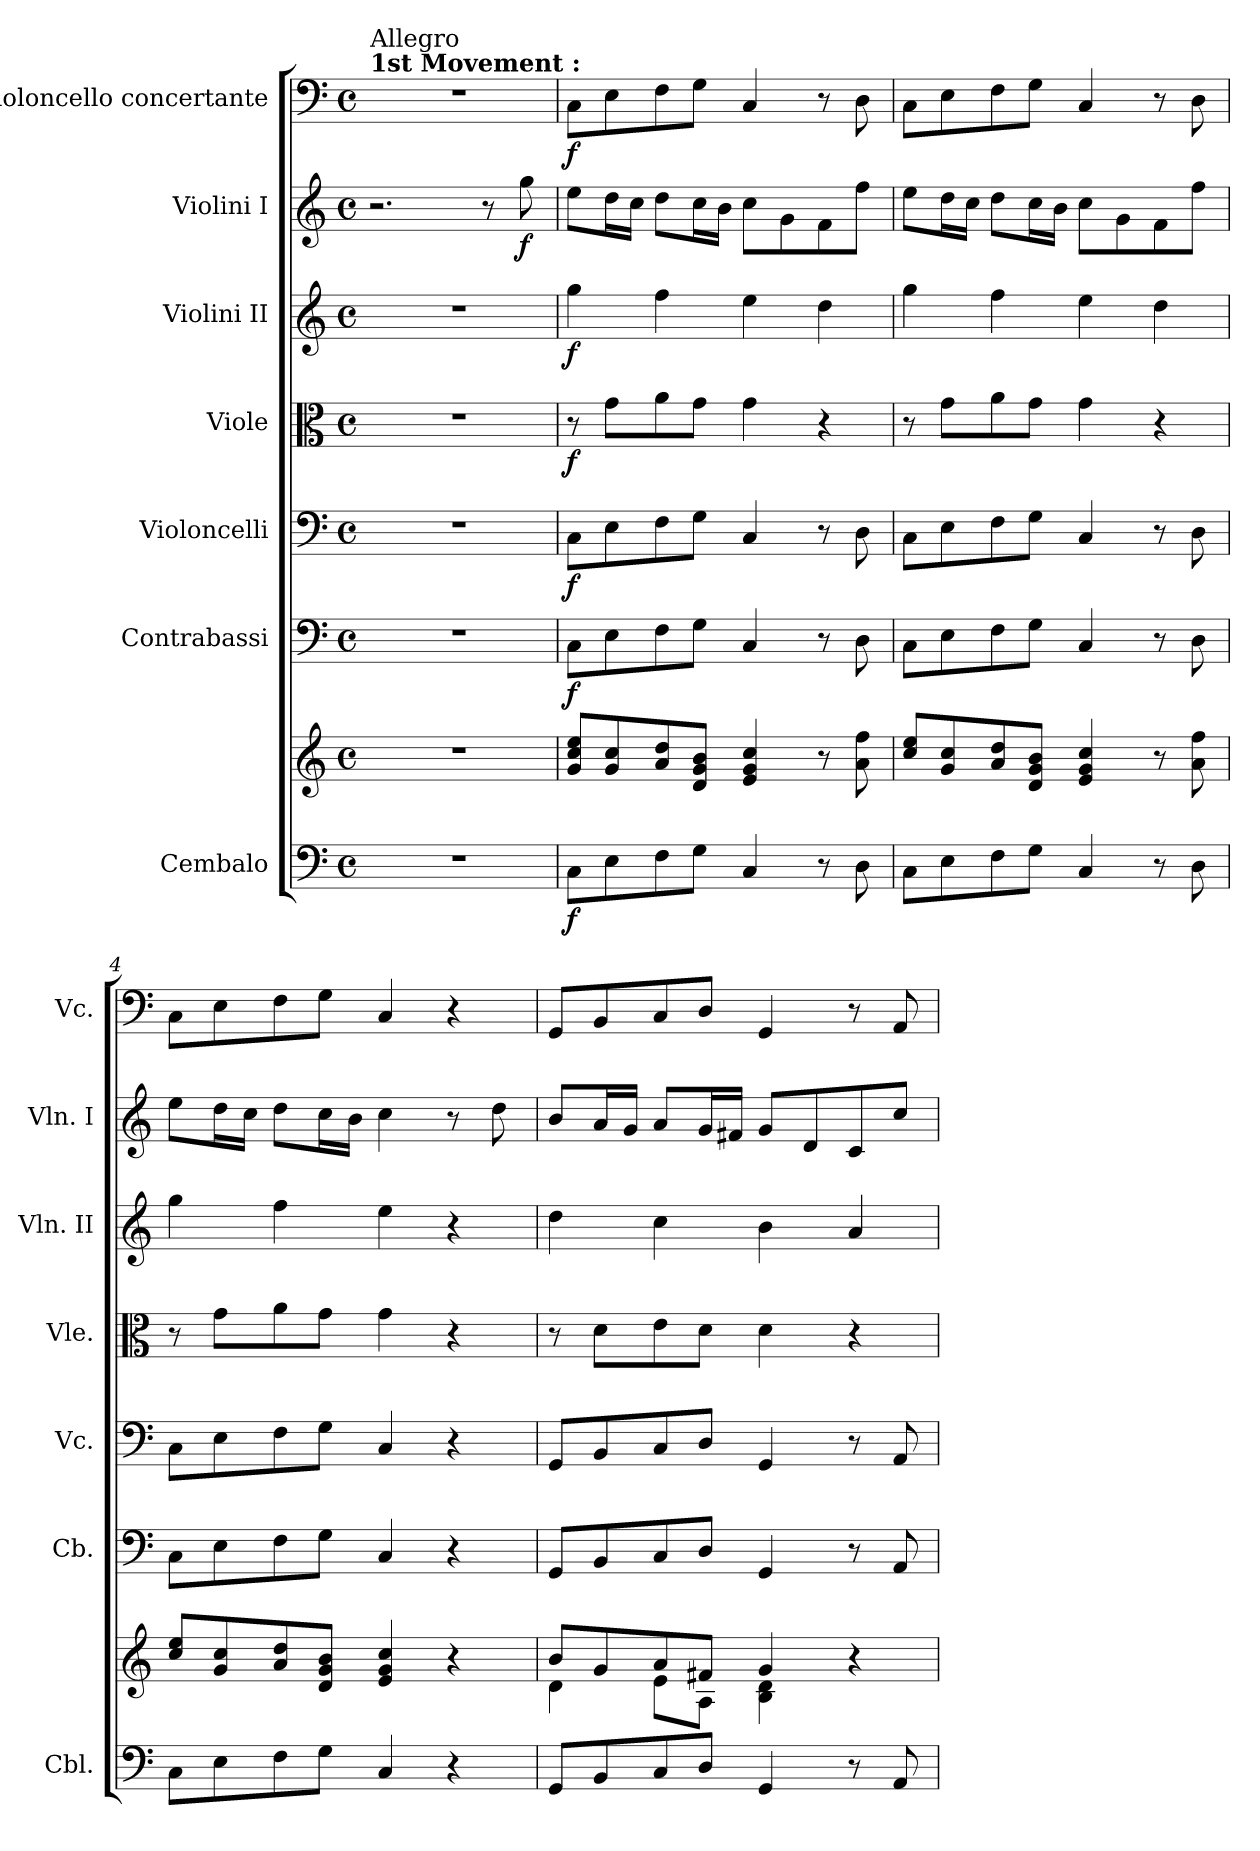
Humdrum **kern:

**kern	**kern	**dynam	**kern	**dynam	**kern	**dynam	**kern	**dynam	**kern	**dynam	**kern	**dynam	**kern	**dynam
*part7	*part7	*part7	*part6	*part6	*part5	*part5	*part4	*part4	*part3	*part3	*part2	*part2	*part1	*part1
*staff8	*staff7	*staff7/8	*staff6	*staff6	*staff5	*staff5	*staff4	*staff4	*staff3	*staff3	*staff2	*staff2	*staff1	*staff1
*I"Cembalo	*	*	*I"Contrabassi	*	*I"Violoncelli	*	*I"Viole	*	*I"Violini II	*	*I"Violini I	*	*I"Violoncello  concertante	*
*I'Cbl.	*	*	*I'Cb.	*	*I'Vc.	*	*I'Vle.	*	*I'Vln. II	*	*I'Vln. I	*	*I'Vc.	*
*clefF4	*clefG2	*	*clefF4	*	*clefF4	*	*clefC3	*	*clefG2	*	*clefG2	*	*clefF4	*
*	*	*	*ITrd7c12	*	*	*	*	*	*	*	*	*	*	*
*k[]	*k[]	*	*k[]	*	*k[]	*	*k[]	*	*k[]	*	*k[]	*	*k[]	*
*M4/4	*M4/4	*	*M4/4	*	*M4/4	*	*M4/4	*	*M4/4	*	*M4/4	*	*M4/4	*
*met(c)	*met(c)	*	*met(c)	*	*met(c)	*	*met(c)	*	*met(c)	*	*met(c)	*	*met(c)	*
*MM120	*MM120	*	*MM120	*	*MM120	*	*MM120	*	*MM120	*	*MM120	*	*MM120	*
=1	=1	=1	=1	=1	=1	=1	=1	=1	=1	=1	=1	=1	=1	=1
!	!	!	!	!	!	!	!	!	!	!	!	!	!LO:TX:a:B:t=1st Movement &colon;	!
!	!	!	!	!	!	!	!	!	!	!	!	!	!LO:TX:a:t=Allegro	!
1r	1r	.	1r	.	1r	.	1r	.	1r	.	2.r	.	1r	.
.	.	.	.	.	.	.	.	.	.	.	8r	.	.	.
!	!	!	!	!	!	!	!	!	!	!	!	!LO:DY:b	!	!
.	.	.	.	.	.	.	.	.	.	.	8gg\	f	.	.
=2	=2	=2	=2	=2	=2	=2	=2	=2	=2	=2	=2	=2	=2	=2
!	!	!LO:DY:b=2	!	!LO:DY:b	!	!LO:DY:b	!	!LO:DY:b	!	!LO:DY:b	!	!	!	!LO:DY:b
8C\L	8g/ 8cc/ 8ee/L	f	8CC\L	f	8C\L	f	8r	f	4gg\	f	8ee\L	.	8C\L	f
8E\	8g/ 8cc/	.	8EE\	.	8E\	.	8g\L	.	.	.	16dd\L	.	8E\	.
.	.	.	.	.	.	.	.	.	.	.	16cc\JJ	.	.	.
8F\	8a/ 8dd/	.	8FF\	.	8F\	.	8a\	.	4ff\	.	8dd\L	.	8F\	.
8G\J	8d/ 8g/ 8b/J	.	8GG\J	.	8G\J	.	8g\J	.	.	.	16cc\L	.	8G\J	.
.	.	.	.	.	.	.	.	.	.	.	16b\JJ	.	.	.
4C/	4e/ 4g/ 4cc/	.	4CC/	.	4C/	.	4g\	.	4ee\	.	8cc\L	.	4C/	.
.	.	.	.	.	.	.	.	.	.	.	8g\	.	.	.
8r	8r	.	8r	.	8r	.	4r	.	4dd\	.	8f\	.	8r	.
8D\	8a\ 8ff\	.	8DD\	.	8D\	.	.	.	.	.	8ff\J	.	8D\	.
=3	=3	=3	=3	=3	=3	=3	=3	=3	=3	=3	=3	=3	=3	=3
8C\L	8cc/ 8ee/L	.	8CC\L	.	8C\L	.	8r	.	4gg\	.	8ee\L	.	8C\L	.
8E\	8g/ 8cc/	.	8EE\	.	8E\	.	8g\L	.	.	.	16dd\L	.	8E\	.
.	.	.	.	.	.	.	.	.	.	.	16cc\JJ	.	.	.
8F\	8a/ 8dd/	.	8FF\	.	8F\	.	8a\	.	4ff\	.	8dd\L	.	8F\	.
8G\J	8d/ 8g/ 8b/J	.	8GG\J	.	8G\J	.	8g\J	.	.	.	16cc\L	.	8G\J	.
.	.	.	.	.	.	.	.	.	.	.	16b\JJ	.	.	.
4C/	4e/ 4g/ 4cc/	.	4CC/	.	4C/	.	4g\	.	4ee\	.	8cc\L	.	4C/	.
.	.	.	.	.	.	.	.	.	.	.	8g\	.	.	.
8r	8r	.	8r	.	8r	.	4r	.	4dd\	.	8f\	.	8r	.
8D\	8a\ 8ff\	.	8DD\	.	8D\	.	.	.	.	.	8ff\J	.	8D\	.
=4	=4	=4	=4	=4	=4	=4	=4	=4	=4	=4	=4	=4	=4	=4
8C\L	8cc/ 8ee/L	.	8CC\L	.	8C\L	.	8r	.	4gg\	.	8ee\L	.	8C\L	.
8E\	8g/ 8cc/	.	8EE\	.	8E\	.	8g\L	.	.	.	16dd\L	.	8E\	.
.	.	.	.	.	.	.	.	.	.	.	16cc\JJ	.	.	.
8F\	8a/ 8dd/	.	8FF\	.	8F\	.	8a\	.	4ff\	.	8dd\L	.	8F\	.
8G\J	8d/ 8g/ 8b/J	.	8GG\J	.	8G\J	.	8g\J	.	.	.	16cc\L	.	8G\J	.
.	.	.	.	.	.	.	.	.	.	.	16b\JJ	.	.	.
4C/	4e/ 4g/ 4cc/	.	4CC/	.	4C/	.	4g\	.	4ee\	.	4cc\	.	4C/	.
4r	4r	.	4r	.	4r	.	4r	.	4r	.	8r	.	4r	.
.	.	.	.	.	.	.	.	.	.	.	8dd\	.	.	.
!!LO:PB:g=z
=5	=5	=5	=5	=5	=5	=5	=5	=5	=5	=5	=5	=5	=5	=5
*	*^	*	*	*	*	*	*	*	*	*	*	*	*	*
8GG/L	8b/L	4d\	.	8GGG/L	.	8GG/L	.	8r	.	4dd\	.	8b/L	.	8GG/L	.
8BB/	8g/	.	.	8BBB/	.	8BB/	.	8d\L	.	.	.	16a/L	.	8BB/	.
.	.	.	.	.	.	.	.	.	.	.	.	16g/JJ	.	.	.
8C/	8a/	8e\L	.	8CC/	.	8C/	.	8e\	.	4cc\	.	8a/L	.	8C/	.
8D/J	8f#X/J	8A\J	.	8DD/J	.	8D/J	.	8d\J	.	.	.	16g/L	.	8D/J	.
.	.	.	.	.	.	.	.	.	.	.	.	16f#X/JJ	.	.	.
4GG/	4g/	4B\ 4d\	.	4GGG/	.	4GG/	.	4d\	.	4b\	.	8g/L	.	4GG/	.
.	.	.	.	.	.	.	.	.	.	.	.	8d/	.	.	.
8r	4r	4ryy	.	8r	.	8r	.	4r	.	4a/	.	8c/	.	8r	.
8AA/	.	.	.	8AAA/	.	8AA/	.	.	.	.	.	8cc/J	.	8AA/	.
*	*v	*v	*	*	*	*	*	*	*	*	*	*	*	*	*
=	=	=	=	=	=	=	=	=	=	=	=	=	=	=
*-	*-	*-	*-	*-	*-	*-	*-	*-	*-	*-	*-	*-	*-	*-
